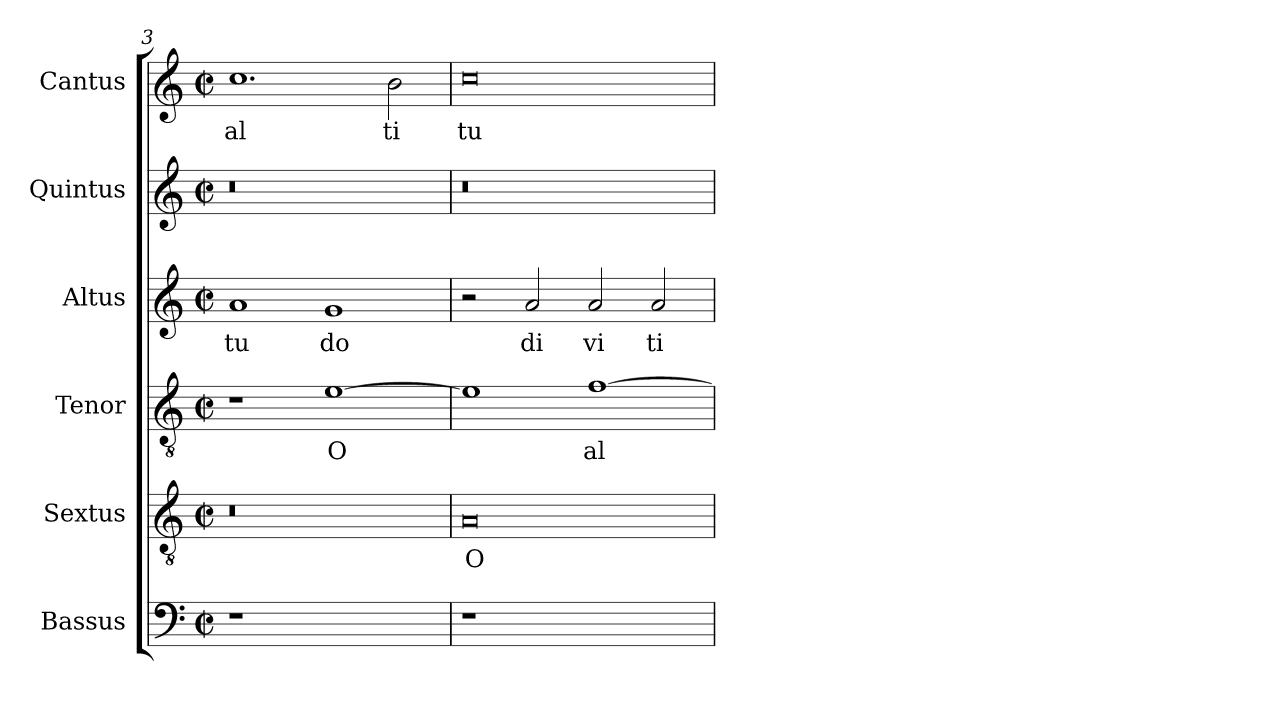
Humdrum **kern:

**kern	**kern	**text	**kern	**text	**kern	**text	**kern	**kern	**text
*part6	*part5	*part5	*part4	*part4	*part3	*part3	*part2	*part1	*part1
*staff6	*staff5	*staff5	*staff4	*staff4	*staff3	*staff3	*staff2	*staff1	*staff1
*I"Bassus	*I"Sextus	*	*I"Tenor	*	*I"Altus	*	*I"Quintus	*I"Cantus	*
*clefF4	*clefGv2	*	*clefGv2	*	*clefG2	*	*clefG2	*clefG2	*
*k[]	*k[]	*	*k[]	*	*k[]	*	*k[]	*k[]	*
*C:	*C:	*	*C:	*	*C:	*	*C:	*C:	*
*M2/2	*M2/2	*	*M2/2	*	*M2/2	*	*M2/2	*M2/2	*
*met(c|)	*met(c|)	*	*met(c|)	*	*met(c|)	*	*met(c|)	*met(c|)	*
=3	=3	=3	=3	=3	=3	=3	=3	=3	=3
!	!	!	!	!	!	!LO:LY:b:cj	!	!	!LO:LY:b:cj
1r	0r	.	1r	.	1a	tu	0r	1.cc	al
!	!	!	!	!LO:LY:b:cj	!	!LO:LY:b:cj	!	!	!
1ryy	.	.	[>1e	O	1g	do	.	.	.
!	!	!	!	!	!	!	!	!	!LO:LY:b:cj
.	.	.	.	.	.	.	.	2b\	ti
=4	=4	=4	=4	=4	=4	=4	=4	=4	=4
!	!	!LO:LY:b:cj	!	!LO:LY:b:cj	!	!	!	!	!LO:LY:b:cj
1r	0A	O	1e]	.	2r	.	0r	0cc	tu
!	!	!	!	!	!	!LO:LY:b:cj	!	!	!
.	.	.	.	.	2a/	di	.	.	.
!	!	!	!	!LO:LY:b:cj	!	!LO:LY:b:cj	!	!	!
1ryy	.	.	[>1f	al	2a/	vi	.	.	.
!	!	!	!	!	!	!LO:LY:b:cj	!	!	!
.	.	.	.	.	2a/	ti	.	.	.
=	=	=	=	=	=	=	=	=	=
*-	*-	*-	*-	*-	*-	*-	*-	*-	*-
